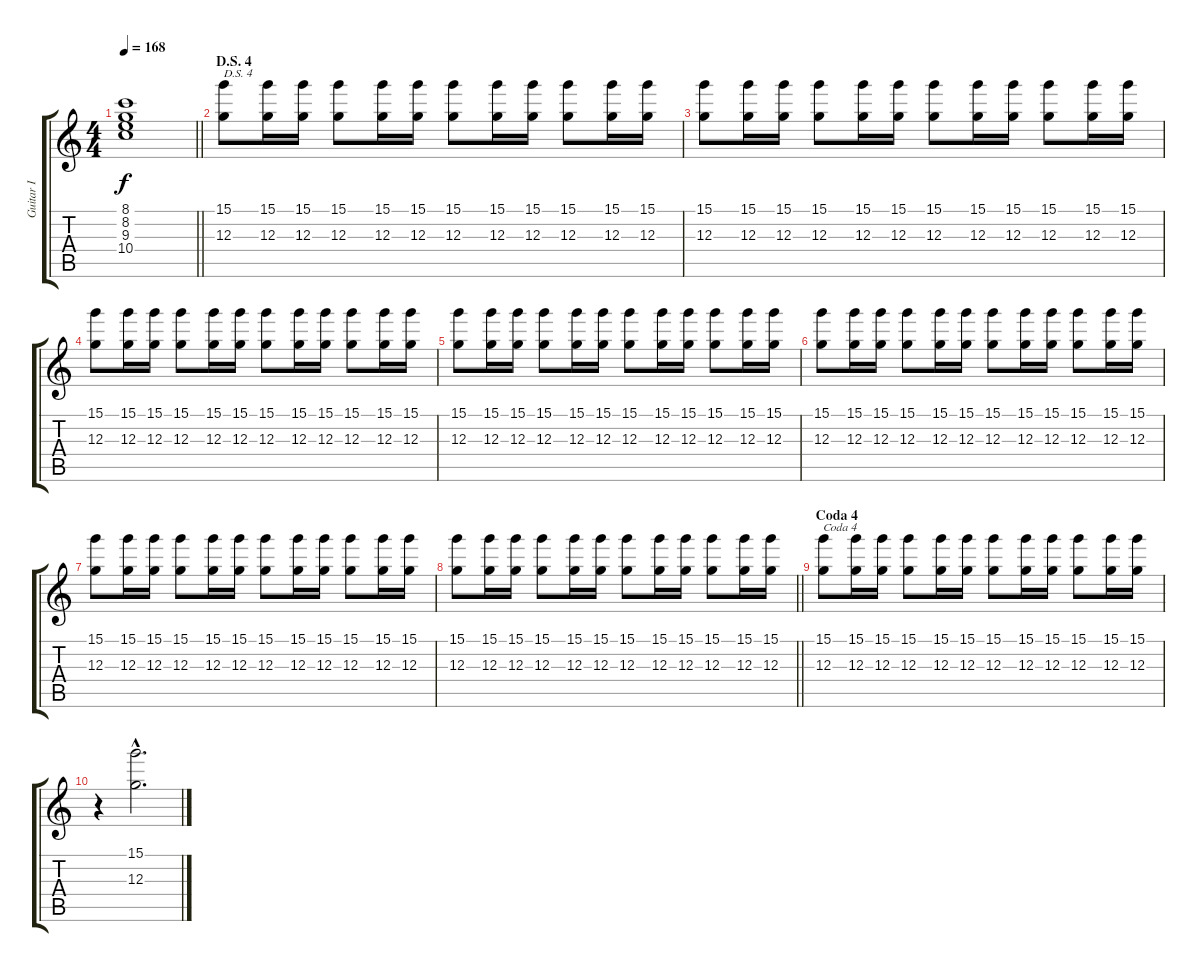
\track ("Guitar I" "Guitar I") {instrument overdrivenguitar}
\staff {score tabs}
\tuning (E4 B3 G3 D3 A2 E2) {hide}
\ts (4 4)
\tempo 168
\clef g2
\barLineRight lightlight
\ks c
(8.1 8.2 9.3 10.4).1{dy f} |
\section ("" "D.S. 4")
(15.1 12.3).8{txt "D.S. 4"} (15.1 12.3).16 (15.1 12.3).16 (15.1 12.3).8 (15.1 12.3).16 (15.1 12.3).16 (15.1 12.3).8 (15.1 12.3).16 (15.1 12.3).16 (15.1 12.3).8 (15.1 12.3).16 (15.1 12.3).16 |
(15.1 12.3).8 (15.1 12.3).16 (15.1 12.3).16 (15.1 12.3).8 (15.1 12.3).16 (15.1 12.3).16 (15.1 12.3).8 (15.1 12.3).16 (15.1 12.3).16 (15.1 12.3).8 (15.1 12.3).16 (15.1 12.3).16 |
(15.1 12.3).8 (15.1 12.3).16 (15.1 12.3).16 (15.1 12.3).8 (15.1 12.3).16 (15.1 12.3).16 (15.1 12.3).8 (15.1 12.3).16 (15.1 12.3).16 (15.1 12.3).8 (15.1 12.3).16 (15.1 12.3).16 |
(15.1 12.3).8 (15.1 12.3).16 (15.1 12.3).16 (15.1 12.3).8 (15.1 12.3).16 (15.1 12.3).16 (15.1 12.3).8 (15.1 12.3).16 (15.1 12.3).16 (15.1 12.3).8 (15.1 12.3).16 (15.1 12.3).16 |
(15.1 12.3).8 (15.1 12.3).16 (15.1 12.3).16 (15.1 12.3).8 (15.1 12.3).16 (15.1 12.3).16 (15.1 12.3).8 (15.1 12.3).16 (15.1 12.3).16 (15.1 12.3).8 (15.1 12.3).16 (15.1 12.3).16 |
(15.1 12.3).8 (15.1 12.3).16 (15.1 12.3).16 (15.1 12.3).8 (15.1 12.3).16 (15.1 12.3).16 (15.1 12.3).8 (15.1 12.3).16 (15.1 12.3).16 (15.1 12.3).8 (15.1 12.3).16 (15.1 12.3).16 |
\barLineRight lightlight
(15.1 12.3).8 (15.1 12.3).16 (15.1 12.3).16 (15.1 12.3).8 (15.1 12.3).16 (15.1 12.3).16 (15.1 12.3).8 (15.1 12.3).16 (15.1 12.3).16 (15.1 12.3).8 (15.1 12.3).16 (15.1 12.3).16 |
\section ("" "Coda 4")
(15.1 12.3).8{txt "Coda 4"} (15.1 12.3).16 (15.1 12.3).16 (15.1 12.3).8 (15.1 12.3).16 (15.1 12.3).16 (15.1 12.3).8 (15.1 12.3).16 (15.1 12.3).16 (15.1 12.3).8 (15.1 12.3).16 (15.1 12.3).16 |
r.4 (15.1{hac} 12.3{hac}).2{d}
